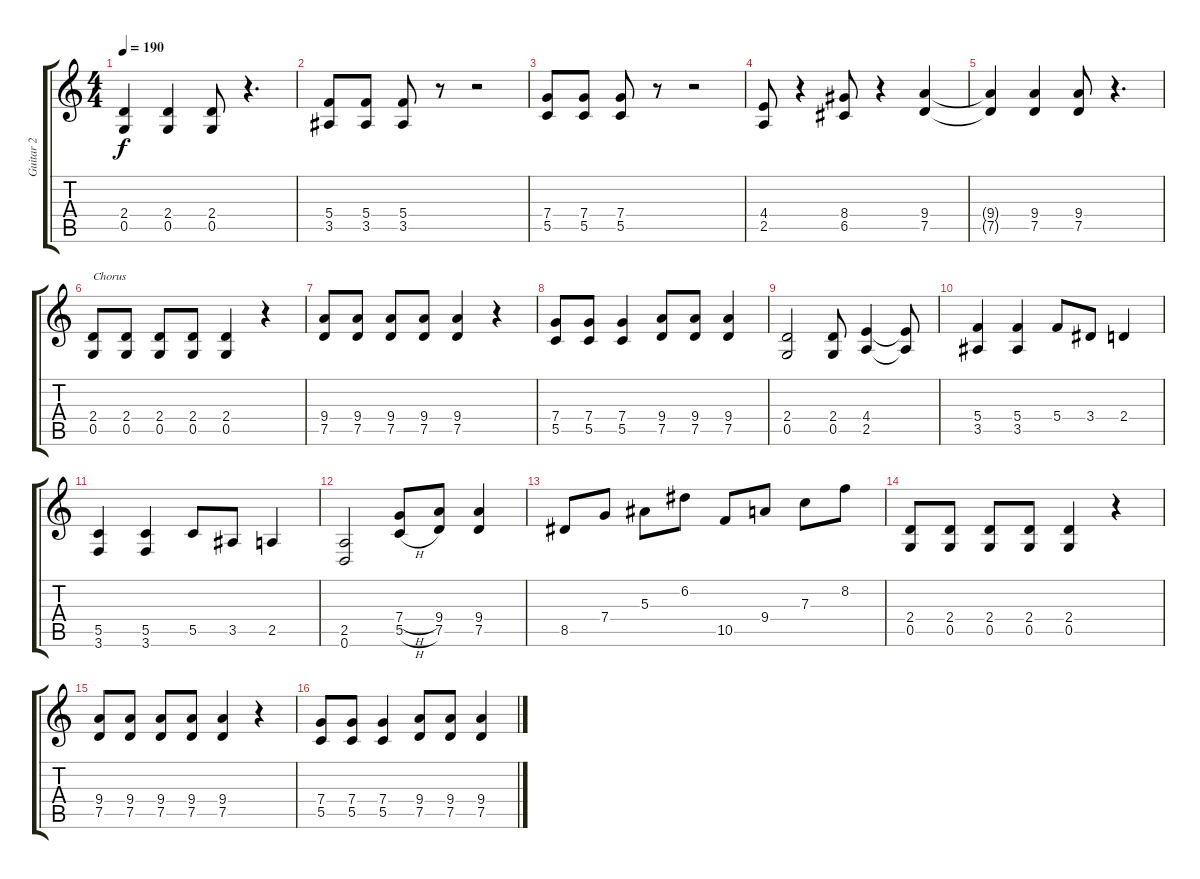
\track ("Guitar 2" "Guitar 2") {instrument acousticguitarnylon}
\staff {score tabs}
\tuning (D4 A3 F3 C3 G2 D2) {hide}
\ts (4 4)
\tempo 190
\clef g2
\ks c
(2.4{t} 0.5{t}).4{dy f} (2.4 0.5).4 (2.4 0.5).8 r.4{d} |
(5.4 3.5).8 (5.4 3.5).8 (5.4 3.5).8 r.8 r.2 |
(7.4 5.5).8 (7.4 5.5).8 (7.4 5.5).8 r.8 r.2 |
(4.4 2.5).8 r.4 (8.4 6.5).8 r.4 (9.4 7.5).4 |
(9.4{t} 7.5{t}).4 (9.4 7.5).4 (9.4 7.5).8 r.4{d} |
(2.4 0.5).8{txt "Chorus"} (2.4 0.5).8 (2.4 0.5).8 (2.4 0.5).8 (2.4 0.5).4 r.4 |
(9.4 7.5).8 (9.4 7.5).8 (9.4 7.5).8 (9.4 7.5).8 (9.4 7.5).4 r.4 |
(7.4 5.5).8 (7.4 5.5).8 (7.4 5.5).4 (9.4 7.5).8 (9.4 7.5).8 (9.4 7.5).4 |
(2.4 0.5).2 (2.4 0.5).8 (4.4 2.5).4 (4.4{t} 2.5{t}).8 |
(5.4 3.5).4 (5.4 3.5).4 5.4.8 3.4.8 2.4.4 |
(5.5 3.6).4 (5.5 3.6).4 5.5.8 3.5.8 2.5.4 |
(2.5 0.6).2 (7.4{h} 5.5{h}).8 (9.4 7.5).8 (9.4 7.5).4 |
8.5.8 7.4.8 5.3.8 6.2.8 10.5.8 9.4.8 7.3.8 8.2.8 |
(2.4 0.5).8 (2.4 0.5).8 (2.4 0.5).8 (2.4 0.5).8 (2.4 0.5).4 r.4 |
(9.4 7.5).8 (9.4 7.5).8 (9.4 7.5).8 (9.4 7.5).8 (9.4 7.5).4 r.4 |
(7.4 5.5).8 (7.4 5.5).8 (7.4 5.5).4 (9.4 7.5).8 (9.4 7.5).8 (9.4 7.5).4
